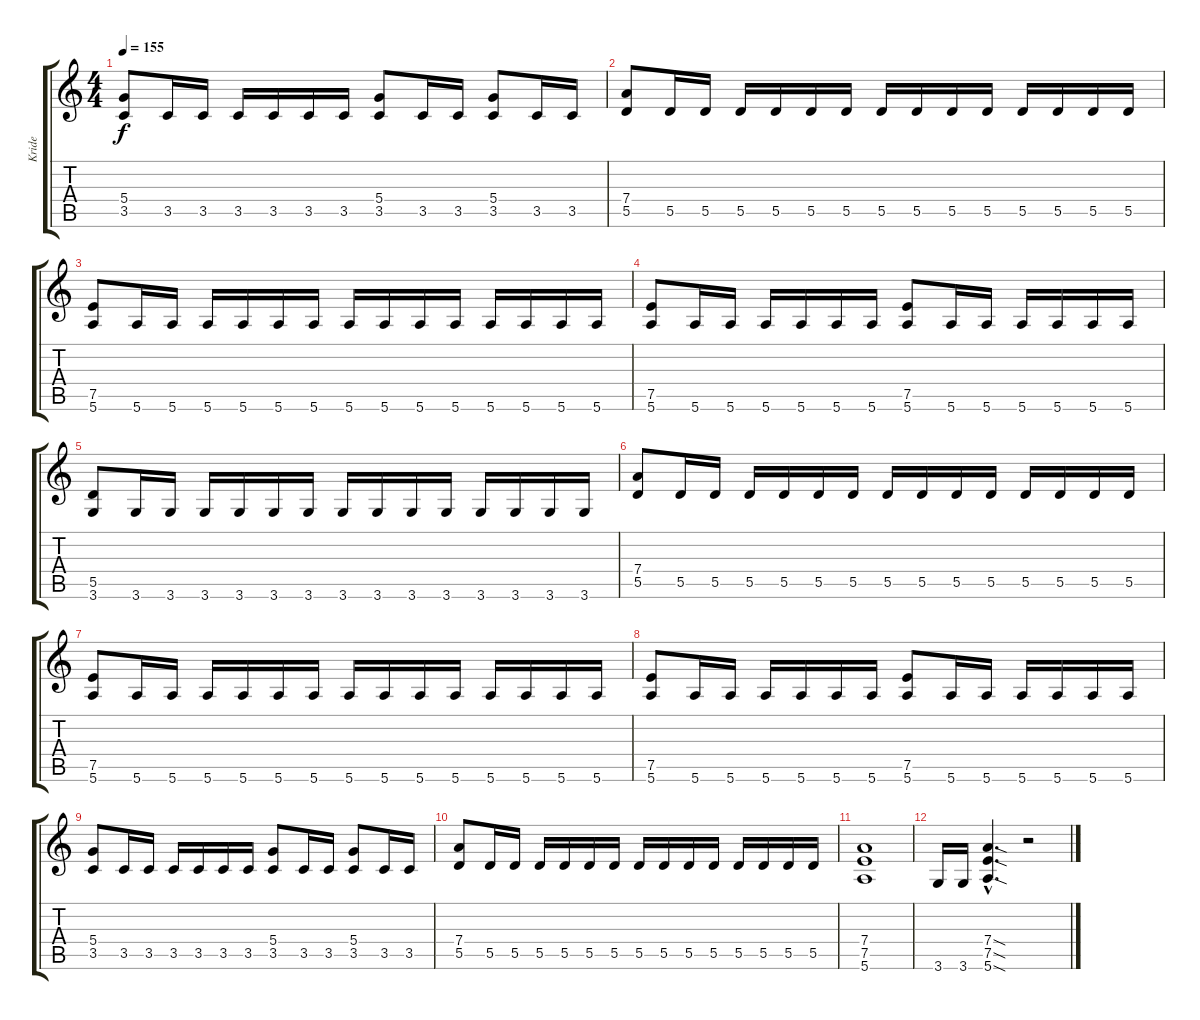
\track ("Kride" "Kride") {instrument distortionguitar}
\staff {score tabs}
\tuning (E4 B3 G3 D3 A2 E2) {hide}
\ts (4 4)
\tempo 155
\clef g2
\ks c
(5.4 3.5).8{dy f} 3.5.16 3.5.16 3.5.16 3.5.16 3.5.16 3.5.16 (5.4 3.5).8 3.5.16 3.5.16 (5.4 3.5).8 3.5.16 3.5.16 |
(7.4 5.5).8 5.5.16 5.5.16 5.5.16 5.5.16 5.5.16 5.5.16 5.5.16 5.5.16 5.5.16 5.5.16 5.5.16 5.5.16 5.5.16 5.5.16 |
(7.5 5.6).8 5.6.16 5.6.16 5.6.16 5.6.16 5.6.16 5.6.16 5.6.16 5.6.16 5.6.16 5.6.16 5.6.16 5.6.16 5.6.16 5.6.16 |
(7.5 5.6).8 5.6.16 5.6.16 5.6.16 5.6.16 5.6.16 5.6.16 (7.5 5.6).8 5.6.16 5.6.16 5.6.16 5.6.16 5.6.16 5.6.16 |
(5.5 3.6).8 3.6.16 3.6.16 3.6.16 3.6.16 3.6.16 3.6.16 3.6.16 3.6.16 3.6.16 3.6.16 3.6.16 3.6.16 3.6.16 3.6.16 |
(7.4 5.5).8 5.5.16 5.5.16 5.5.16 5.5.16 5.5.16 5.5.16 5.5.16 5.5.16 5.5.16 5.5.16 5.5.16 5.5.16 5.5.16 5.5.16 |
(7.5 5.6).8 5.6.16 5.6.16 5.6.16 5.6.16 5.6.16 5.6.16 5.6.16 5.6.16 5.6.16 5.6.16 5.6.16 5.6.16 5.6.16 5.6.16 |
(7.5 5.6).8 5.6.16 5.6.16 5.6.16 5.6.16 5.6.16 5.6.16 (7.5 5.6).8 5.6.16 5.6.16 5.6.16 5.6.16 5.6.16 5.6.16 |
(5.4 3.5).8 3.5.16 3.5.16 3.5.16 3.5.16 3.5.16 3.5.16 (5.4 3.5).8 3.5.16 3.5.16 (5.4 3.5).8 3.5.16 3.5.16 |
(7.4 5.5).8 5.5.16 5.5.16 5.5.16 5.5.16 5.5.16 5.5.16 5.5.16 5.5.16 5.5.16 5.5.16 5.5.16 5.5.16 5.5.16 5.5.16 |
(7.4 7.5 5.6).1 |
3.6.16 3.6.16 (7.4{sod hac} 7.5{sod hac} 5.6{sod hac}).4{d} r.2
